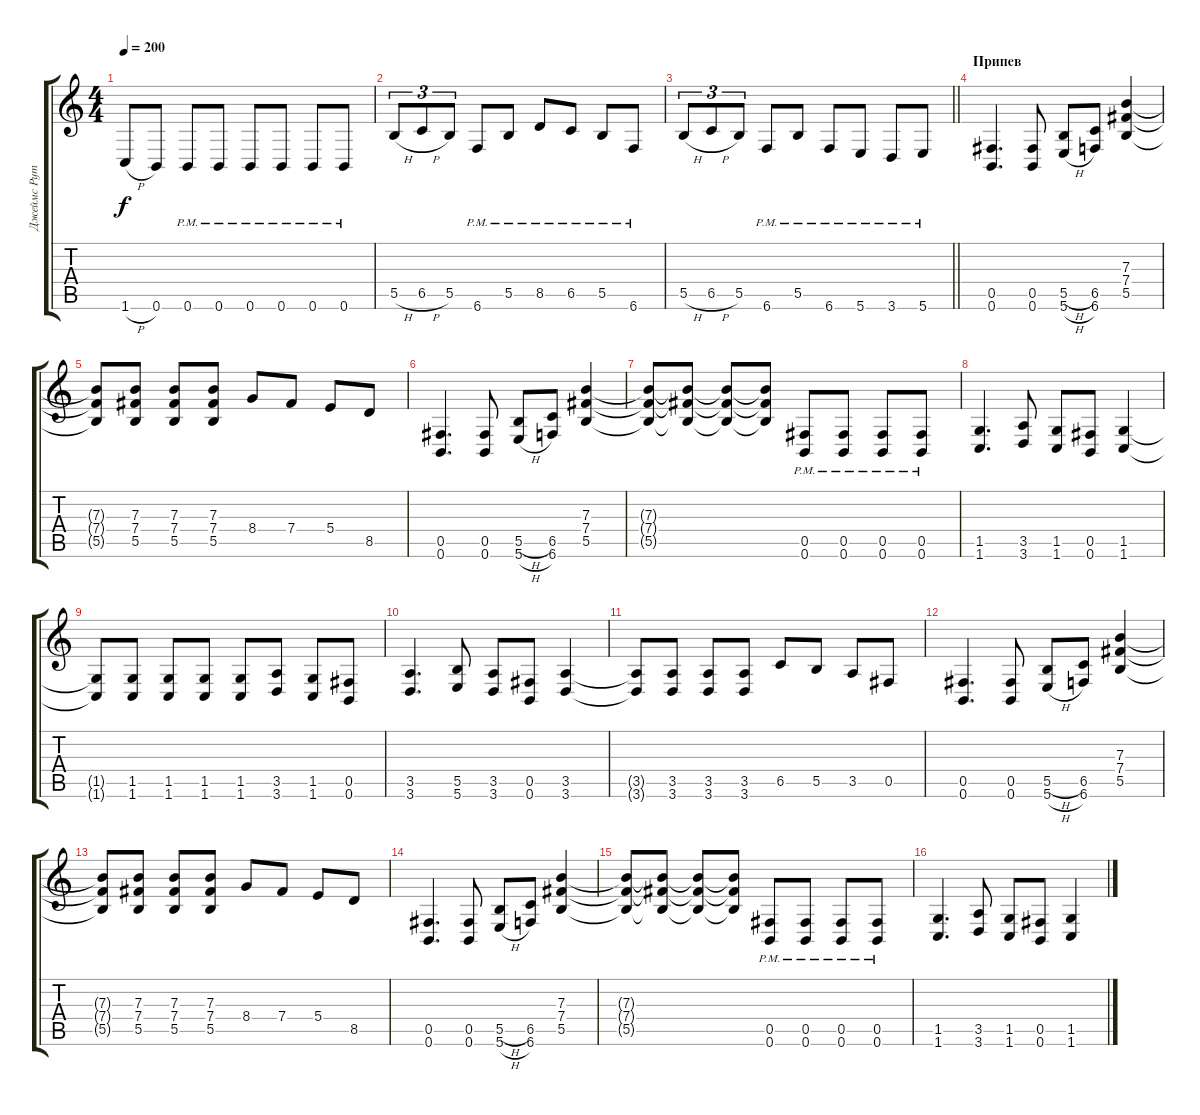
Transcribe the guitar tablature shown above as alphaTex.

\track ("Джеймс Рут" "Джеймс Рут") {instrument distortionguitar}
\staff {score tabs}
\tuning (Db4 Ab3 E3 B2 Gb2 B1) {hide}
\ts (4 4)
\tempo 200
\clef g2
\ks c
1.6{h}.8{dy f} 0.6.8 0.6{pm}.8 0.6{pm}.8 0.6{pm}.8 0.6{pm}.8 0.6{pm}.8 0.6{pm}.8 |
5.5{h}.8{tu (3 2)} 6.5{h}.8{tu (3 2)} 5.5.8{tu (3 2)} 6.6{pm}.8 5.5{pm}.8 8.5{pm}.8 6.5{pm}.8 5.5{pm}.8 6.6{pm}.8 |
\barLineRight lightlight
5.5{h}.8{tu (3 2)} 6.5{h}.8{tu (3 2)} 5.5.8{tu (3 2)} 6.6{pm}.8 5.5{pm}.8 6.6{pm}.8 5.6{pm}.8 3.6{pm}.8 5.6{pm}.8 |
\section ("" "Припев")
(0.5 0.6).4{d} (0.5 0.6).8 (5.5{h} 5.6{h}).8 (6.5 6.6).8 (7.3 7.4 5.5).4 |
(7.3{t} 7.4{t} 5.5{t}).8 (7.3 7.4 5.5).8 (7.3 7.4 5.5).8 (7.3 7.4 5.5).8 8.4.8 7.4.8 5.4.8 8.5.8 |
(0.5 0.6).4{d} (0.5 0.6).8 (5.5{h} 5.6{h}).8 (6.5 6.6).8 (7.3 7.4 5.5).4 |
(7.3{t} 7.4{t} 5.5{t}).8 (7.3{t} 7.4{t} 5.5{t}).8 (7.3{t} 7.4{t} 5.5{t}).8 (7.3{t} 7.4{t} 5.5{t}).8 (0.5{pm} 0.6{pm}).8 (0.5{pm} 0.6{pm}).8 (0.5{pm} 0.6{pm}).8 (0.5{pm} 0.6{pm}).8 |
(1.5 1.6).4{d} (3.5 3.6).8 (1.5 1.6).8 (0.5 0.6).8 (1.5 1.6).4 |
(1.5{t} 1.6{t}).8 (1.5 1.6).8 (1.5 1.6).8 (1.5 1.6).8 (1.5 1.6).8 (3.5 3.6).8 (1.5 1.6).8 (0.5 0.6).8 |
(3.5 3.6).4{d} (5.5 5.6).8 (3.5 3.6).8 (0.5 0.6).8 (3.5 3.6).4 |
(3.5{t} 3.6{t}).8 (3.5 3.6).8 (3.5 3.6).8 (3.5 3.6).8 6.5.8 5.5.8 3.5.8 0.5.8 |
(0.5 0.6).4{d} (0.5 0.6).8 (5.5{h} 5.6{h}).8 (6.5 6.6).8 (7.3 7.4 5.5).4 |
(7.3{t} 7.4{t} 5.5{t}).8 (7.3 7.4 5.5).8 (7.3 7.4 5.5).8 (7.3 7.4 5.5).8 8.4.8 7.4.8 5.4.8 8.5.8 |
(0.5 0.6).4{d} (0.5 0.6).8 (5.5{h} 5.6{h}).8 (6.5 6.6).8 (7.3 7.4 5.5).4 |
(7.3{t} 7.4{t} 5.5{t}).8 (7.3{t} 7.4{t} 5.5{t}).8 (7.3{t} 7.4{t} 5.5{t}).8 (7.3{t} 7.4{t} 5.5{t}).8 (0.5{pm} 0.6{pm}).8 (0.5{pm} 0.6{pm}).8 (0.5{pm} 0.6{pm}).8 (0.5{pm} 0.6{pm}).8 |
(1.5 1.6).4{d} (3.5 3.6).8 (1.5 1.6).8 (0.5 0.6).8 (1.5 1.6).4
